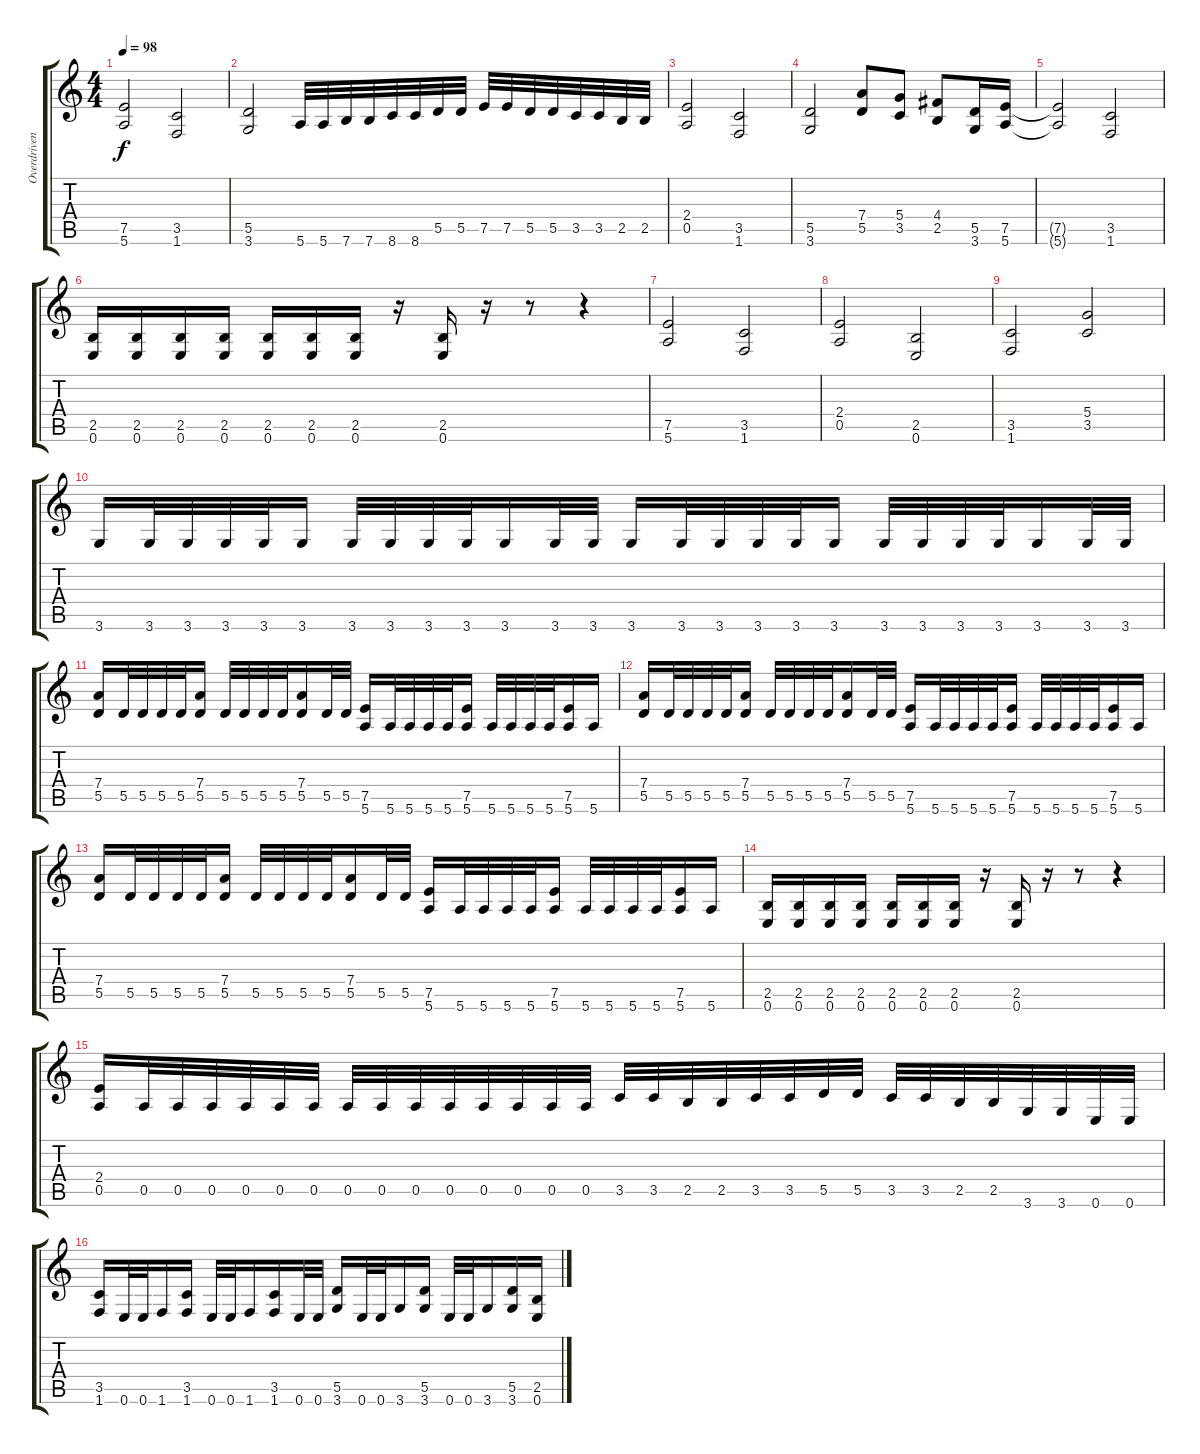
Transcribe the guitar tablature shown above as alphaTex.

\track ("Overdriven" "Overdriven") {instrument overdrivenguitar}
\staff {score tabs}
\tuning (E4 B3 G3 D3 A2 E2) {hide}
\ts (4 4)
\tempo 98
\clef g2
\ks c
(7.5{t} 5.6{t}).2{dy f} (3.5 1.6).2 |
(5.5 3.6).2 5.6.32 5.6.32 7.6.32 7.6.32 8.6.32 8.6.32 5.5.32 5.5.32 7.5.32 7.5.32 5.5.32 5.5.32 3.5.32 3.5.32 2.5.32 2.5.32 |
(2.4 0.5).2 (3.5 1.6).2 |
(5.5 3.6).2 (7.4 5.5).8 (5.4 3.5).8 (4.4 2.5).8 (5.5 3.6).16 (7.5 5.6).16 |
(7.5{t} 5.6{t}).2 (3.5 1.6).2 |
(2.5 0.6).16 (2.5 0.6).16 (2.5 0.6).16 (2.5 0.6).16 (2.5 0.6).16 (2.5 0.6).16 (2.5 0.6).16 r.16 (2.5 0.6).16 r.16 r.8 r.4 |
(7.5 5.6).2 (3.5 1.6).2 |
(2.4 0.5).2 (2.5 0.6).2 |
(3.5 1.6).2 (5.4 3.5).2 |
3.6.16 3.6.32 3.6.32 3.6.32 3.6.32 3.6.16 3.6.32 3.6.32 3.6.32 3.6.32 3.6.16 3.6.32 3.6.32 3.6.16 3.6.32 3.6.32 3.6.32 3.6.32 3.6.16 3.6.32 3.6.32 3.6.32 3.6.32 3.6.16 3.6.32 3.6.32 |
(7.4 5.5).16 5.5.32 5.5.32 5.5.32 5.5.32 (7.4 5.5).16 5.5.32 5.5.32 5.5.32 5.5.32 (7.4 5.5).16 5.5.32 5.5.32 (7.5 5.6).16 5.6.32 5.6.32 5.6.32 5.6.32 (7.5 5.6).16 5.6.32 5.6.32 5.6.32 5.6.32 (7.5 5.6).16 5.6.16 |
(7.4 5.5).16 5.5.32 5.5.32 5.5.32 5.5.32 (7.4 5.5).16 5.5.32 5.5.32 5.5.32 5.5.32 (7.4 5.5).16 5.5.32 5.5.32 (7.5 5.6).16 5.6.32 5.6.32 5.6.32 5.6.32 (7.5 5.6).16 5.6.32 5.6.32 5.6.32 5.6.32 (7.5 5.6).16 5.6.16 |
(7.4 5.5).16 5.5.32 5.5.32 5.5.32 5.5.32 (7.4 5.5).16 5.5.32 5.5.32 5.5.32 5.5.32 (7.4 5.5).16 5.5.32 5.5.32 (7.5 5.6).16 5.6.32 5.6.32 5.6.32 5.6.32 (7.5 5.6).16 5.6.32 5.6.32 5.6.32 5.6.32 (7.5 5.6).16 5.6.16 |
(2.5 0.6).16 (2.5 0.6).16 (2.5 0.6).16 (2.5 0.6).16 (2.5 0.6).16 (2.5 0.6).16 (2.5 0.6).16 r.16 (2.5 0.6).16 r.16 r.8 r.4 |
(2.4 0.5).16 0.5.32 0.5.32 0.5.32 0.5.32 0.5.32 0.5.32 0.5.32 0.5.32 0.5.32 0.5.32 0.5.32 0.5.32 0.5.32 0.5.32 3.5.32 3.5.32 2.5.32 2.5.32 3.5.32 3.5.32 5.5.32 5.5.32 3.5.32 3.5.32 2.5.32 2.5.32 3.6.32 3.6.32 0.6.32 0.6.32 |
(3.5 1.6).16 0.6.32 0.6.32 1.6.16 (3.5 1.6).16 0.6.32 0.6.32 1.6.16 (3.5 1.6).16 0.6.32 0.6.32 (5.5 3.6).16 0.6.32 0.6.32 3.6.16 (5.5 3.6).16 0.6.32 0.6.32 3.6.16 (5.5 3.6).16 (2.5 0.6).16
